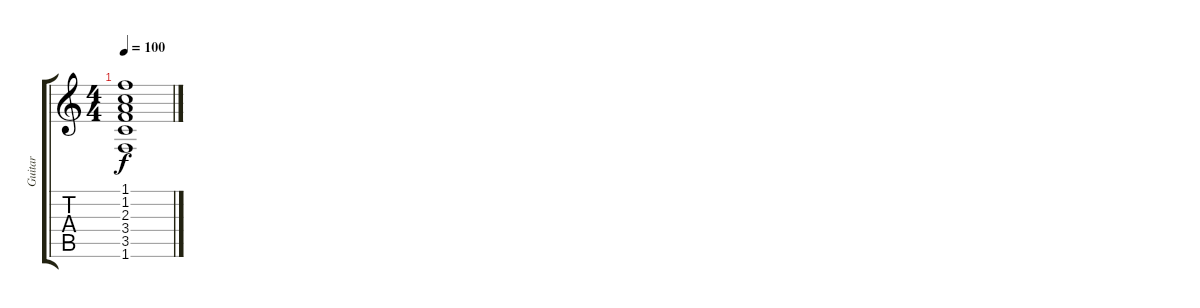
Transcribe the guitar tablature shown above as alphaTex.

\track ("Guitar" "Guitar") {instrument acousticguitarsteel}
\staff {score tabs}
\tuning (E4 B3 G3 D3 A2 E2) {hide}
\ts (4 4)
\tempo 100
\clef g2
\ks c
(1.1 1.2 2.3 3.4 3.5 1.6).1{dy f}
